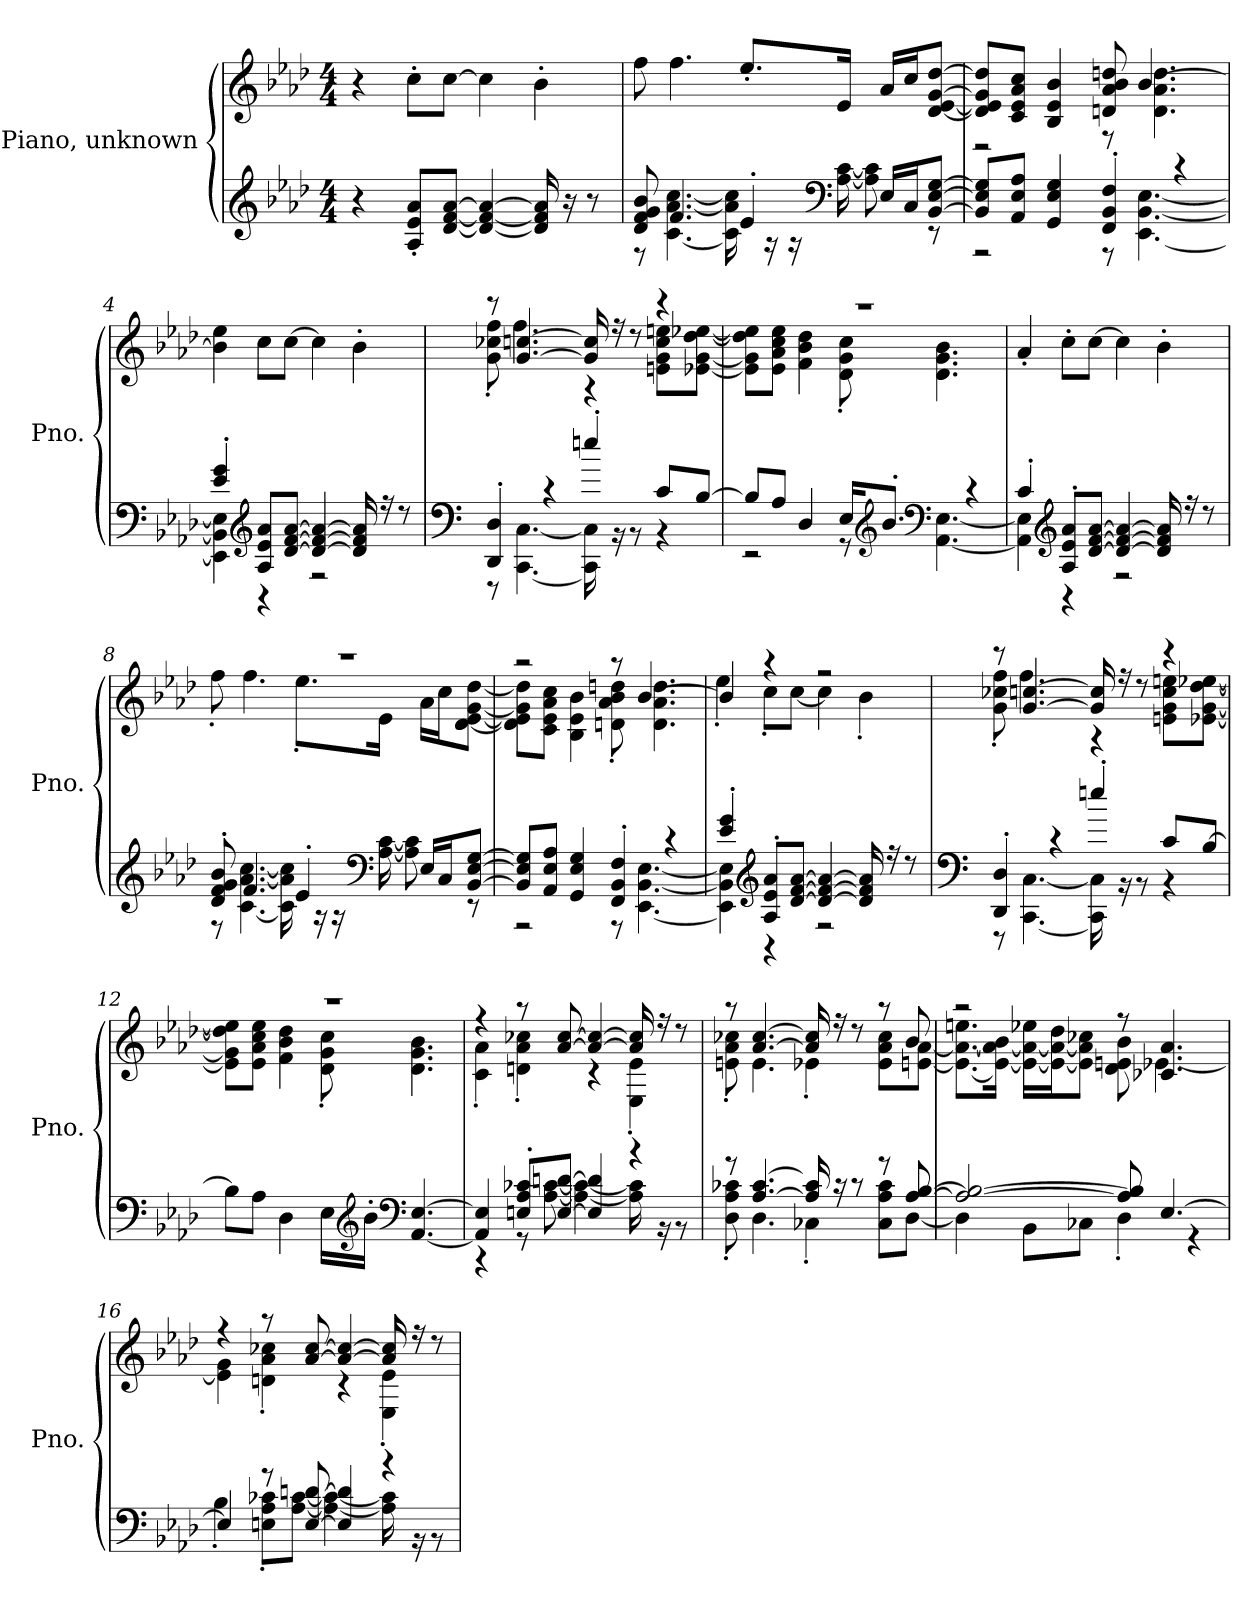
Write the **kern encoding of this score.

**kern	**kern
*part1	*part1
*staff2	*staff1
*I"Piano, unknown	*
*I'Pno.	*
*clefG2	*clefG2
*k[b-e-a-d-]	*k[b-e-a-d-]
*M4/4	*M4/4
*MM120	*MM120
=1	=1
4r	4r
8A-/' 8e-/' 8a-/'L	8cc'\L
[8d-/ [8f/ [8a-/J	[8cc\J
4d-/_ 4f/_ 4a-/_	4cc\]
16d-/] 16f/] 16a-/]	4b-'\
16r	.
8r	.
=2	=2
*^	*
8d-/ 8f/ 8g/ 8b-/	8r	8ff\
4.f/	[4.c\ [4.a-\ [4.cc\	4.ff\
4e-'/	16c\] 16a-\] 16cc\]	8.ee-'/L
.	16r	.
.	16r	.
*clefF4	*	*
.	[16A-\ [16c\	16e-/Jk
16E-/LL	8A-\] 8c\]	16a-/LL
16C/J	.	16cc/J
[8BB-/ [8E-/ [8G/J	8r	[8d-/ [8e-/ [8g/ [8dd-/J
=3	=3	=3
*	*	*^
8BB-/] 8E-/] 8G/]L	2r	8d-/] 8e-/] 8g/] 8dd-/]L	2r
8AA-/ 8E-/ 8A-/J	.	8c/ 8e-/ 8a-/ 8cc/J	.
4GG/ 4E-/ 4G/	.	4B-/ 4e-/ 4b-/	.
4FF/' 4BB-/' 4F/'	8r	8dn/ 8a-/ 8b-/ 8ddn/	8r
.	[4.EE-\ [4.BB-\ [4.E-\	[4.b-/	4.d\ 4.a-\ 4.dd\
4r	.	.	.
*	*	*v	*v
!!LO:LB:g=z
=4	=4	=4
4e-/' 4g/'	4EE-\] 4BB-\] 4E-\]	4b-\] 4ee-\
*clefG2	*	*
8A-/ 8e-/ 8a-/L	4r	8cc\L
[8d-/ [8f/ [8a-/J	.	[8cc\J
4d-/_ 4f/_ 4a-/_	2r	4cc\]
16d-/] 16f/] 16a-/]	.	4b-'\
16r	.	.
8r	.	.
=5	=5	=5
*clefF4	*	*
*	*	*^
4DD-/' 4D-/'	8r	8r	8g\' 8cc-X\' 8ff\'
.	[4.CC\ [4.C\	[4.g/ [4.ccn/	4.ff\
4r	.	.	.
4een'/	16CC\] 16C\]	16g/] 16cc/]	4r
.	16r	16r	.
.	8r	8r	.
8c/L	4r	4r	8en\ 8g\ 8cc\ 8een\L
[8B-/J	.	.	[8e-X\ [8g\ [8dd-\ [8ee-X\J
=6	=6	=6	=6
8B-/L]	2r	1r	8e-\] 8g\] 8dd-\] 8ee-\]L
8A-/J	.	.	8e-\ 8a-\ 8cc\ 8ee-\J
4D-/	.	.	4f\ 4b-\ 4dd-\
16E-/KL	8r	.	8d-\' 8g\' 8cc\'
*clefG2	*	*	*
8.b-'/J	.	.	.
*clefF4	*	*	*
.	[4.AA-\ [4.E-\	.	4.d-\ 4.g\ 4.b-\
4r	.	.	.
*	*	*v	*v
!!LO:LB:g=z
=7	=7	=7
4c'/	4AA-\] 4E-\]	4a-'/
*clefG2	*	*
8A-/' 8e-/' 8a-/'L	4r	8cc'\L
[8d-/ [8f/ [8a-/J	.	[8cc\J
4d-/_ 4f/_ 4a-/_	2r	4cc\]
16d-/] 16f/] 16a-/]	.	4b-'\
16r	.	.
8r	.	.
=8	=8	=8
*	*	*^
8d-/' 8f/' 8g/' 8b-/'	8r	1r	8ff'\
4.f/	[4.c\ [4.a-\ [4.cc\	.	4.ff\
4e-'/	16c\] 16a-\] 16cc\]	.	8.ee-'\L
.	16r	.	.
.	16r	.	.
*clefF4	*	*	*
.	[16A-\ [16c\	.	16e-\Jk
16E-/LL	8A-\] 8c\]	.	16a-\LL
16C/J	.	.	16cc\J
[8BB-/ [8E-/ [8G/J	8r	.	[8d-\ [8e-\ [8g\ [8dd-\J
=9	=9	=9	=9
8BB-/] 8E-/] 8G/]L	2r	2r	8d-\] 8e-\] 8g\] 8dd-\]L
8AA-/ 8E-/ 8A-/J	.	.	8c\ 8e-\ 8a-\ 8cc\J
4GG/ 4E-/ 4G/	.	.	4B-\ 4e-\ 4b-\
4FF/' 4BB-/' 4F/'	8r	8r	8dn\' 8a-\' 8b-\' 8ddn\'
.	[4.EE-\ [4.BB-\ [4.E-\	[4.b-/	4.d\ 4.a-\ 4.dd\
4r	.	.	.
!!LO:LB:g=z	!!
=10	=10	=10	=10
4e-/' 4g/'	4EE-\] 4BB-\] 4E-\]	4b-/]	4ee-'\
*clefG2	*	*	*
8A-/' 8e-/' 8a-/'L	4r	4r	8cc'\L
[8d-/ [8f/ [8a-/J	.	.	[8cc\J
4d-/_ 4f/_ 4a-/_	2r	2r	4cc\]
16d-/] 16f/] 16a-/]	.	.	4b-'\
16r	.	.	.
8r	.	.	.
=11	=11	=11	=11
*clefF4	*	*	*
4DD-/' 4D-/'	8r	8r	8g\' 8cc-X\' 8ff\'
.	[4.CC\ [4.C\	[4.g/ [4.ccn/	4.ff\
4r	.	.	.
4een'/	16CC\] 16C\]	16g/] 16cc/]	4r
.	16r	16r	.
.	8r	8r	.
8c/L	4r	4r	8en\ 8g\ 8cc\ 8een\L
[8B-/J	.	.	[8e-X\ [8g\ [8dd-\ [8ee-X\J
*v	*v	*	*
=12	=12	=12
8B-\L]	1r	8e-\] 8g\] 8dd-\] 8ee-\]L
8A-\J	.	8e-\ 8a-\ 8cc\ 8ee-\J
4D-\	.	4f\ 4b-\ 4dd-\
16E-\LL	.	8d-\' 8g\' 8cc\'
*clefG2	*	*
16b-'\JJ	.	.
*clefF4	*	*
[4.AA-/ [4.E-/	.	4.d-\ 4.g\ 4.b-\
!!LO:LB:g=z	!!
=13	=13	=13
*^	*	*
4AA-/] 4E-/]	4r	4r	4c\' 4a-\'
8En/' 8A-/' 8c-X/'L	8r	8r	4dn\' 4a-\' 4cc-X\'
[8E/ [8dn/J	[8A-\ [8c-\	[8a-/ [8cc-/	.
4E/] 4d/]	4A-\_ 4c-\_	4a-/_ 4cc-/_	4r
4r	16A-\] 16c-\]	16a-/] 16cc-/]	4E-\' 4e-\'
.	16r	16r	.
.	8r	8r	.
=14	=14	=14	=14
8r	8D-\' 8A-\' 8c-X\'	8r	8en\' 8a-\' 8cc-X\'
[4.A-/ [4.c-/	4.D-\	[4.a-/ [4.cc-/	4.e\
16A-/] 16c-/]	4C-X'\	16a-/] 16cc-/]	4e-X'\
16r	.	16r	.
8r	.	8r	.
8r	8C-\ 8A-\ 8c-\L	8r	8e-\ 8a-\ 8cc-\L
[8A-/ [8B-/	[8D-\J	8b-/	[8en\ [8a-\J
=15	=15	=15	=15
2A-/_ 2B-/_	4D-\]	2r	8.e\_ 8.a-\_ 8.een\L
.	.	.	16e\_ 16a-\_ 16b-\Jk
.	8BB-\L	.	16e\_ 16a-\_ 16ee-X\LL
.	.	.	16e\_ 16a-\_ 16dd-\J
.	8C-X\J	.	8e\] 8a-\] 8cc-X\J
8A-/] 8B-/]	4D-'\	8r	8d-\ 8en\ 8b-\
[4.E-/	.	4.c-X/ 4.a-/	[4.e-X\
.	4r	.	.
!!LO:LB:g=z	!!
=16	=16	=16	=16
4E-/]	4B-'\	4r	4e-\] 4g\
8r	8En\' 8A-\' 8c-X\'L	8r	4dn\' 4a-\' 4cc-X\'
[8E/ [8dn/	[8A-\ [8c-\J	[8a-/ [8cc-/	.
4E/] 4d/]	4A-\_ 4c-\_	4a-/_ 4cc-/_	4r
4r	16A-\] 16c-\]	16a-/] 16cc-/]	4E-\' 4e-\'
.	16r	16r	.
.	8r	8r	.
*v	*v	*	*
*	*v	*v
=	=
*-	*-
